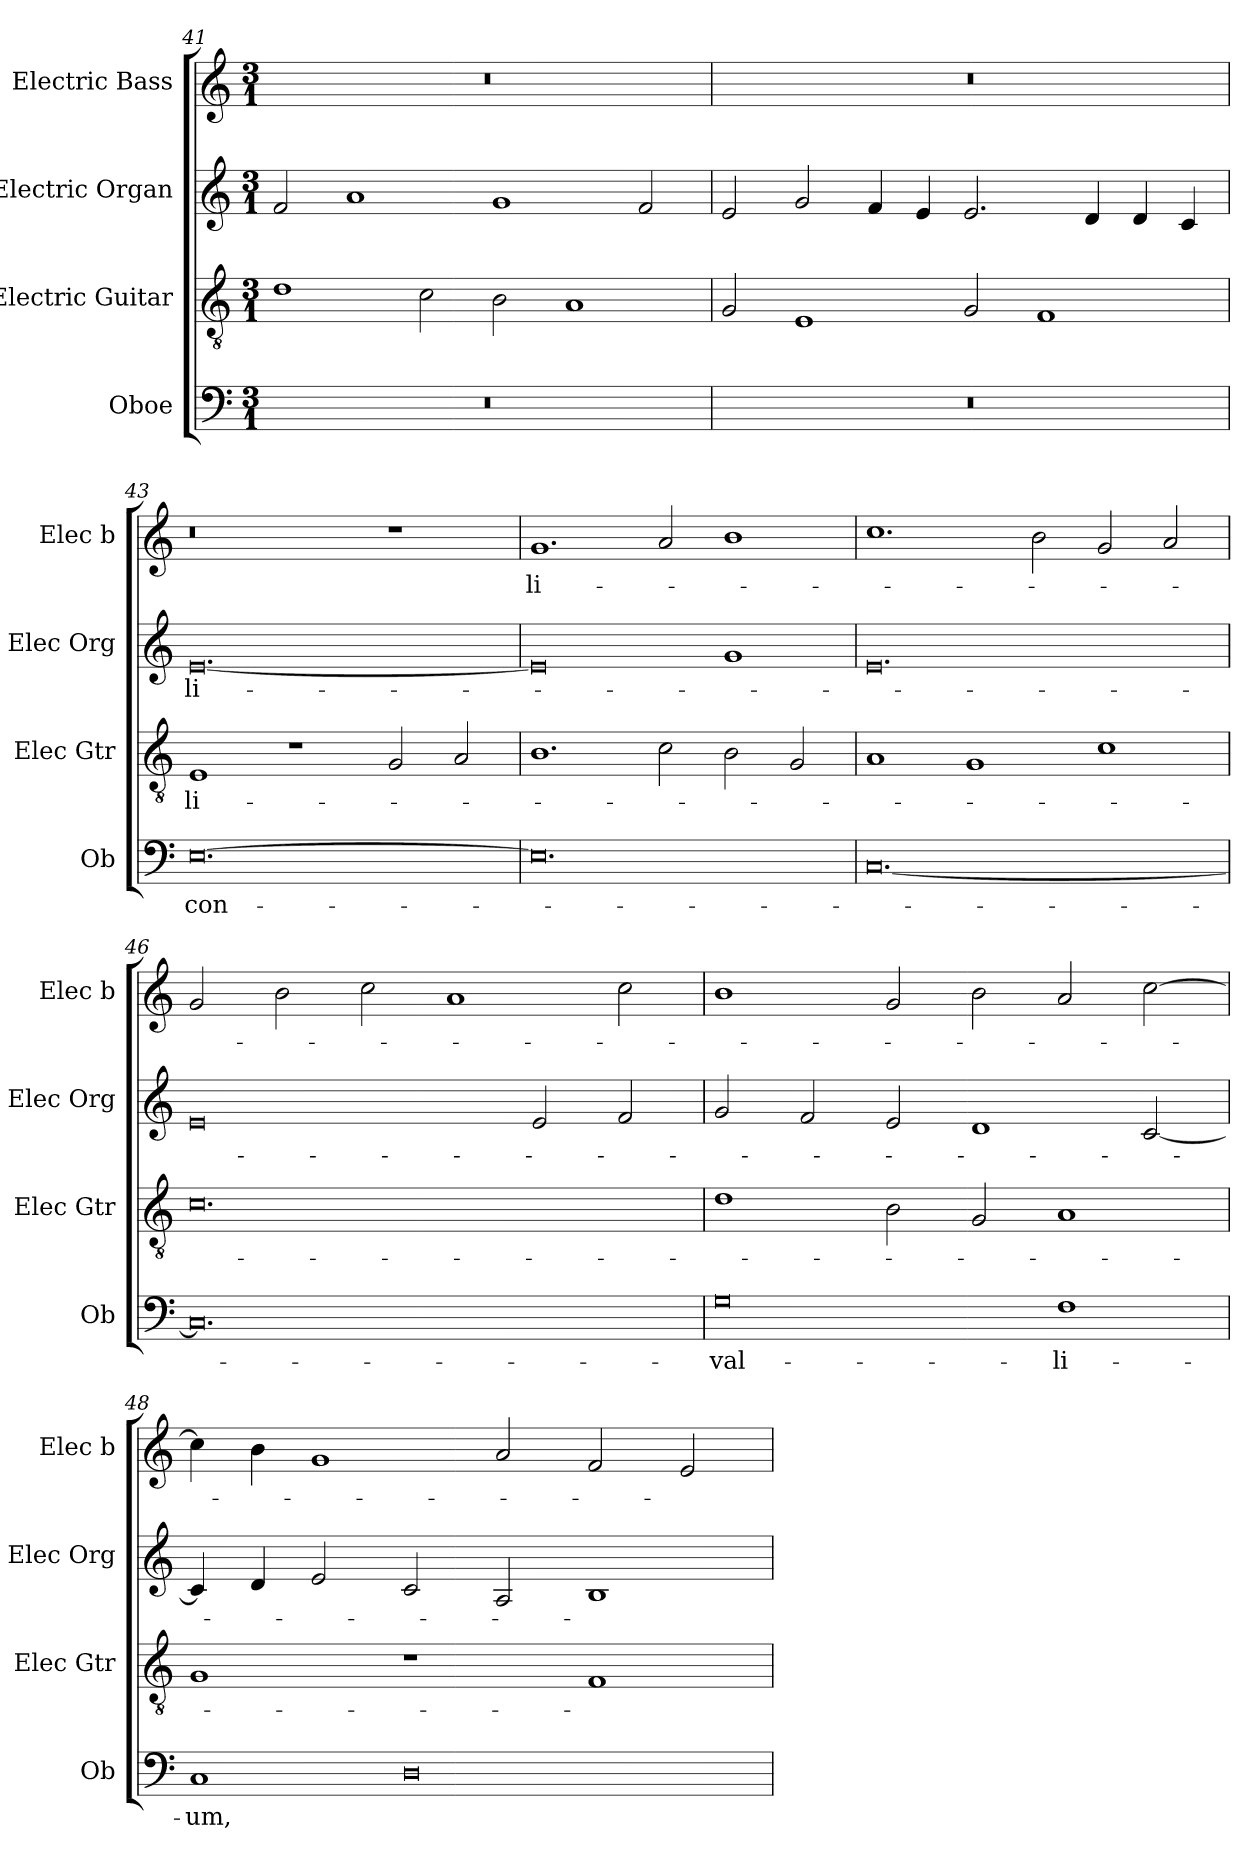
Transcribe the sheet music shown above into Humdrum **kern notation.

**kern	**text	**kern	**text	**kern	**text	**kern	**text
*part4	*part4	*part3	*part3	*part2	*part2	*part1	*part1
*staff4	*staff4	*staff3	*staff3	*staff2	*staff2	*staff1	*staff1
*I"Oboe	*	*I"Electric Guitar	*	*I"Electric Organ	*	*I"Electric Bass	*
*I'Ob	*	*I'Elec Gtr	*	*I'Elec Org	*	*I'Elec b	*
!!LO:LB:g=z
*clefF4	*	*clefGv2	*	*clefG2	*	*clefG2	*
*M3/1	*	*M3/1	*	*M3/1	*	*M3/1	*
=41	=41	=41	=41	=41	=41	=41	=41
0.r	.	1d	.	2f/	.	0.r	.
.	.	.	.	1a	.	.	.
.	.	2c\	.	.	.	.	.
.	.	2B\	.	1g	.	.	.
.	.	1A	.	.	.	.	.
.	.	.	.	2f/	.	.	.
=42	=42	=42	=42	=42	=42	=42	=42
0.r	.	2G/	.	2e/	.	0.r	.
.	.	1E	.	2g/	.	.	.
.	.	.	.	4f/	.	.	.
.	.	.	.	4e/	.	.	.
.	.	2G/	.	2.e/	.	.	.
.	.	1F	.	.	.	.	.
.	.	.	.	4d/	.	.	.
.	.	.	.	4d/	.	.	.
.	.	.	.	4c/	.	.	.
=43	=43	=43	=43	=43	=43	=43	=43
!	!LO:LY:b	!	!LO:LY:b	!	!LO:LY:b	!	!
[0.E	con-	1E	-li-	[0.e	-li-	0r	.
.	.	1r	.	.	.	.	.
.	.	2G/	.	.	.	1r	.
.	.	2A/	.	.	.	.	.
=44	=44	=44	=44	=44	=44	=44	=44
!	!	!	!	!	!	!	!LO:LY:b
0.E]	.	1.B	.	0e]	.	1.g	-li-
.	.	2c\	.	.	.	2a/	.
.	.	2B\	.	1g	.	1b	.
.	.	2G/	.	.	.	.	.
=45	=45	=45	=45	=45	=45	=45	=45
[0.C	.	1A	.	0.e	.	1.cc	.
.	.	1G	.	.	.	.	.
.	.	.	.	.	.	2b\	.
.	.	1c	.	.	.	2g/	.
.	.	.	.	.	.	2a/	.
!!LO:LB:g=z
=46	=46	=46	=46	=46	=46	=46	=46
0.C]	.	0.c	.	0e	.	2g/	.
.	.	.	.	.	.	2b\	.
.	.	.	.	.	.	2cc\	.
.	.	.	.	.	.	1a	.
.	.	.	.	2e/	.	.	.
.	.	.	.	2f/	.	2cc\	.
!!LO:PB:g=z
=47	=47	=47	=47	=47	=47	=47	=47
!	!LO:LY:b	!	!	!	!	!	!
0G	-val-	1d	.	2g/	.	1b	.
.	.	.	.	2f/	.	.	.
.	.	2B\	.	2e/	.	2g/	.
.	.	2G/	.	1d	.	2b\	.
!	!LO:LY:b	!	!	!	!	!	!
1F	-li-	1A	.	.	.	2a/	.
.	.	.	.	[2c/	.	[2cc\	.
=48	=48	=48	=48	=48	=48	=48	=48
!	!LO:LY:b	!	!	!	!	!	!
1C	-um,	1G	.	4c/]	.	4cc\]	.
.	.	.	.	4d/	.	4b\	.
.	.	.	.	2e/	.	1g	.
0D	.	1r	.	2c/	.	.	.
.	.	.	.	2A/	.	2a/	.
.	.	1F	.	1B	.	2f/	.
.	.	.	.	.	.	2e/	.
=	=	=	=	=	=	=	=
*-	*-	*-	*-	*-	*-	*-	*-
